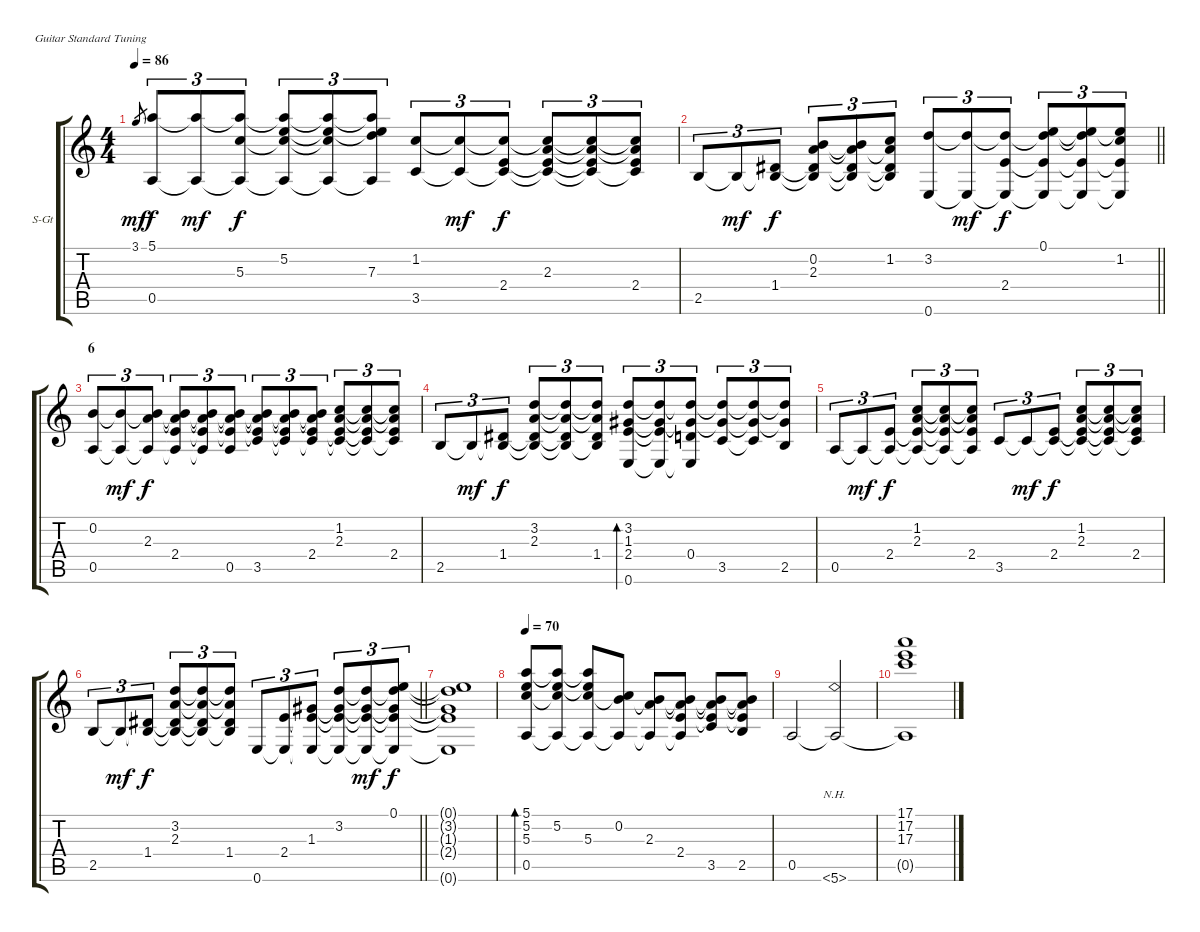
\bracketExtendMode groupsimilarinstruments
\firstSystemTrackNameOrientation horizontal
\otherSystemsTrackNameOrientation horizontal
\track ("Äîðîæêà 1" "S-Gt") {instrument acousticguitarsteel}
\staff {score tabs}
\tuning (E4 B3 G3 D3 A2 E2)
\ts (4 4)
\tempo 86
\clef g2
\ks c
3.1.8{gr dy mf} (5.1 0.5).8{tu (3 2) dy f} (5.1{t} 0.5{t}).8{tu (3 2) dy mf} (5.3 5.1{t} 0.5{t}).8{tu (3 2) dy f} (5.2 5.3{t} 5.1{t} 0.5{t}).8{tu (3 2)} (5.3{t} 5.1{t} 5.2{t} 0.5{t}).8{tu (3 2)} (5.1{t} 5.2{t} 7.3 0.5{t}).8{tu (3 2)} (1.2 3.5).8{tu (3 2)} (1.2{t} 3.5{t}).8{tu (3 2) dy mf} (2.4 1.2{t} 3.5{t}).8{tu (3 2) dy f} (2.3 2.4{t} 1.2{t} 3.5{t}).8{tu (3 2)} (2.4{t} 1.2{t} 2.3{t} 3.5{t}).8{tu (3 2)} (1.2{t} 2.3{t} 2.4 3.5{t}).8{tu (3 2)} |
\barLineRight lightlight
2.5.8{tu (3 2)} 2.5{t}.8{tu (3 2) dy mf} (1.4 2.5{t}).8{tu (3 2) dy f} (0.2 2.3 1.4{t} 2.5{t}).8{tu (3 2)} (0.2{t} 2.3{t} 1.4{t} 2.5{t}).8{tu (3 2)} (1.2 2.3{t} 1.4{t} 2.5{t}).8{tu (3 2)} (3.2 0.6).8{tu (3 2)} (3.2{t} 0.6{t}).8{tu (3 2) dy mf} (2.4 3.2{t} 0.6{t}).8{tu (3 2) dy f} (0.1 3.2{t} 2.4{t} 0.6{t}).8{tu (3 2)} (3.2{t} 0.1{t} 2.4{t} 0.6{t}).8{tu (3 2)} (0.1{t} 1.2 2.4{t} 0.6{t}).8{tu (3 2)} |
\section ("" "6")
(0.2 0.5).8{tu (3 2)} (0.5{t} 0.2{t}).8{tu (3 2) dy mf} (2.3 0.5{t} 0.2{t}).8{tu (3 2) dy f} (2.4 0.5{t} 0.2{t} 2.3{t}).8{tu (3 2)} (0.5{t} 2.4{t} 0.2{t} 2.3{t}).8{tu (3 2)} (0.5 2.4{t} 0.2{t} 2.3{t}).8{tu (3 2)} (3.5 2.4{t} 0.2{t} 2.3{t}).8{tu (3 2)} (2.4{t} 0.2{t} 2.3{t} 3.5{t}).8{tu (3 2)} (0.2{t} 2.3{t} 2.4 3.5{t}).8{tu (3 2)} (1.2 2.3 2.4{t} 3.5{t}).8{tu (3 2)} (2.4{t} 1.2{t} 2.3{t} 3.5{t}).8{tu (3 2)} (1.2{t} 2.3{t} 2.4 3.5{t}).8{tu (3 2)} |
2.5.8{tu (3 2)} 2.5{t}.8{tu (3 2) dy mf} (1.4 2.5{t}).8{tu (3 2) dy f} (3.2 2.3 1.4{t} 2.5{t}).8{tu (3 2)} (1.4{t} 3.2{t} 2.3{t} 2.5{t}).8{tu (3 2)} (3.2{t} 2.3{t} 1.4 2.5{t}).8{tu (3 2)} (3.2 1.3 2.4 0.6).8{tu (3 2) bd 60} (2.4{t} 0.6{t} 3.2{t} 1.3{t}).8{tu (3 2)} (0.4 0.6{t} 3.2{t} 1.3{t}).8{tu (3 2)} (3.5 3.2{t} 1.3{t}).8{tu (3 2)} (3.5{t} 3.2{t} 1.3{t}).8{tu (3 2)} (3.2{t} 1.3{t} 2.5).8{tu (3 2)} |
0.5.8{tu (3 2)} 0.5{t}.8{tu (3 2) dy mf} (2.4 0.5{t}).8{tu (3 2) dy f} (1.2 2.3 2.4{t} 0.5{t}).8{tu (3 2)} (2.4{t} 1.2{t} 2.3{t} 0.5{t}).8{tu (3 2)} (1.2{t} 2.3{t} 2.4 0.5{t}).8{tu (3 2)} 3.5.8{tu (3 2)} 3.5{t}.8{tu (3 2) dy mf} (2.4 3.5{t}).8{tu (3 2) dy f} (1.2 2.3 2.4{t} 3.5{t}).8{tu (3 2)} (2.4{t} 1.2{t} 2.3{t} 3.5{t}).8{tu (3 2)} (1.2{t} 2.3{t} 2.4 3.5{t}).8{tu (3 2)} |
\barLineRight lightlight
2.5.8{tu (3 2)} 2.5{t}.8{tu (3 2) dy mf} (1.4 2.5{t}).8{tu (3 2) dy f} (3.2 2.3 1.4{t} 2.5{t}).8{tu (3 2)} (1.4{t} 3.2{t} 2.3{t} 2.5{t}).8{tu (3 2)} (3.2{t} 2.3{t} 1.4 2.5{t}).8{tu (3 2)} 0.6.8{tu (3 2)} (2.4 0.6{t}).8{tu (3 2)} (1.3 2.4{t} 0.6{t}).8{tu (3 2)} (3.2 1.3{t} 2.4{t} 0.6{t}).8{tu (3 2)} (3.2{t} 1.3{t} 2.4{t} 0.6{t}).8{tu (3 2) dy mf} (0.1 3.2{t} 1.3{t} 2.4{t} 0.6{t}).8{tu (3 2) dy f} |
(0.1{t} 3.2{t} 1.3{t} 2.4{t} 0.6{t}).1 |
\tempo 70
(5.1 5.2 5.3 0.5).8{bd 60} (5.2 5.3{t} 5.1{t} 0.5{t}).8 (5.1{t} 5.2{t} 5.3 0.5{t}).8 (0.2 5.3{t} 0.5{t}).8 (2.3 0.5{t} 0.2{t}).8 (2.4 0.5{t} 0.2{t} 2.3{t}).8 (3.5 0.2{t} 2.3{t} 2.4{t}).8 (0.2{t} 2.3{t} 2.4{t} 2.5).8 |
0.5.2 (5.6{nh} 0.5{t}).2 |
(17.1 17.2 17.3 0.5{t}).1
